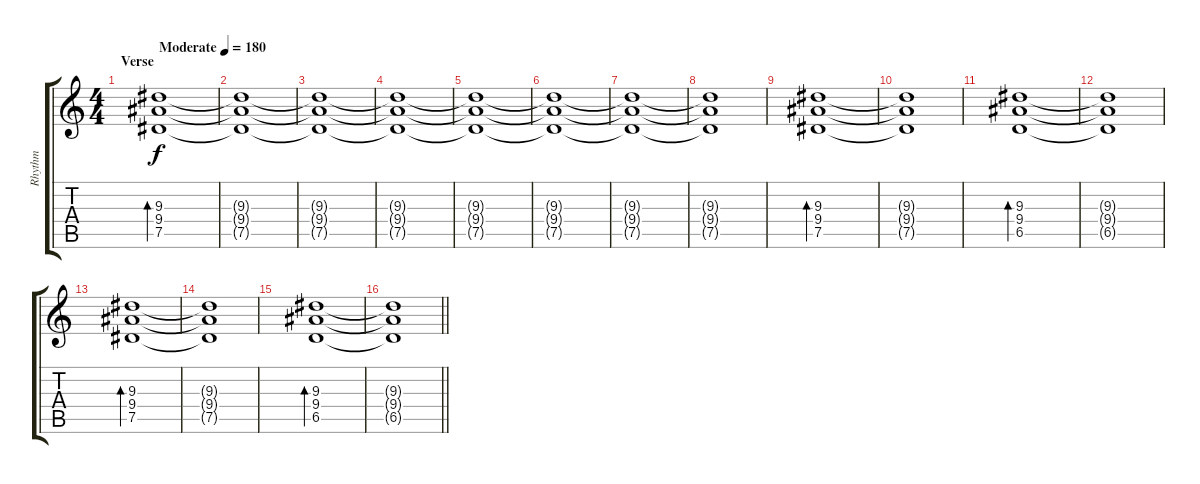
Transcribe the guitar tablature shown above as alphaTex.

\track ("Rhythm" "Rhythm") {instrument distortionguitar}
\staff {score tabs}
\tuning (Eb4 Bb3 Gb3 Db3 Ab2 Eb2) {hide}
\ts (4 4)
\section ("" "Verse")
\tempo (180 "Moderate")
\clef g2
\ks c
(9.3 9.4 7.5).1{bd 120 dy f instrument distortionguitar} |
(9.3{t} 9.4{t} 7.5{t}).1 |
(9.3{t} 9.4{t} 7.5{t}).1 |
(9.3{t} 9.4{t} 7.5{t}).1 |
(9.3{t} 9.4{t} 7.5{t}).1 |
(9.3{t} 9.4{t} 7.5{t}).1 |
(9.3{t} 9.4{t} 7.5{t}).1 |
(9.3{t} 9.4{t} 7.5{t}).1 |
(9.3 9.4 7.5).1{bd 120} |
(9.3{t} 9.4{t} 7.5{t}).1 |
(9.3 9.4 6.5).1{bd 120} |
(9.3{t} 9.4{t} 6.5{t}).1 |
(9.3 9.4 7.5).1{bd 120} |
(9.3{t} 9.4{t} 7.5{t}).1 |
(9.3 9.4 6.5).1{bd 120} |
\barLineRight lightlight
(9.3{t} 9.4{t} 6.5{t}).1
